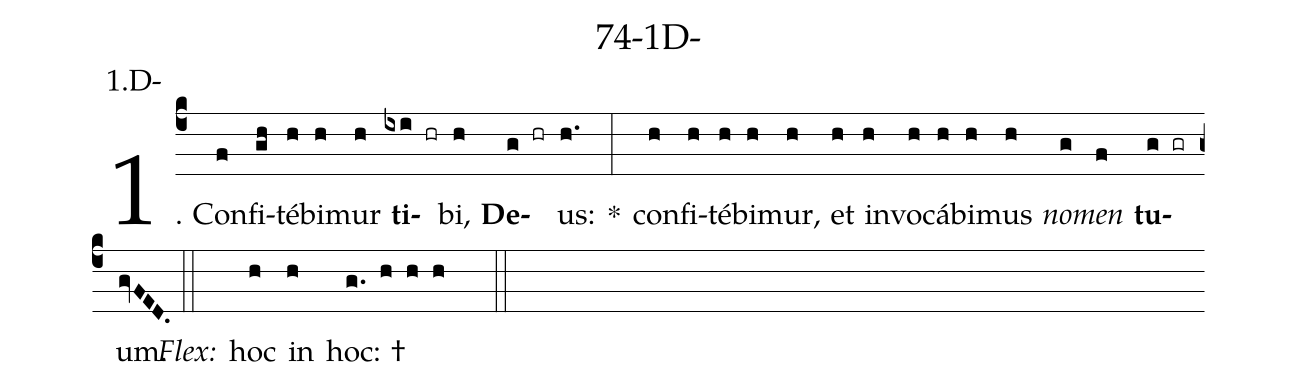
name: 74-1D-;
annotation: 1.D-;
%%
(c4)1. Con(f)fi(gh)té(h)bi(h)mur(h) <b>ti</b>(ixi hr)bi,(h) <b>De</b>(g hr)us:(h.) *(:) con(h)fi(h)té(h)bi(h)mur,(h) et(h) in(h)vo(h)cá(h)bi(h)mus(h) <i>no</i>(g)<i>men</i>(f) <b>tu</b>(g gr)um.(gvFED.) (::)
<i>Flex:</i>()  hoc(h) in(h) hoc: †(g. h h h  ::)
